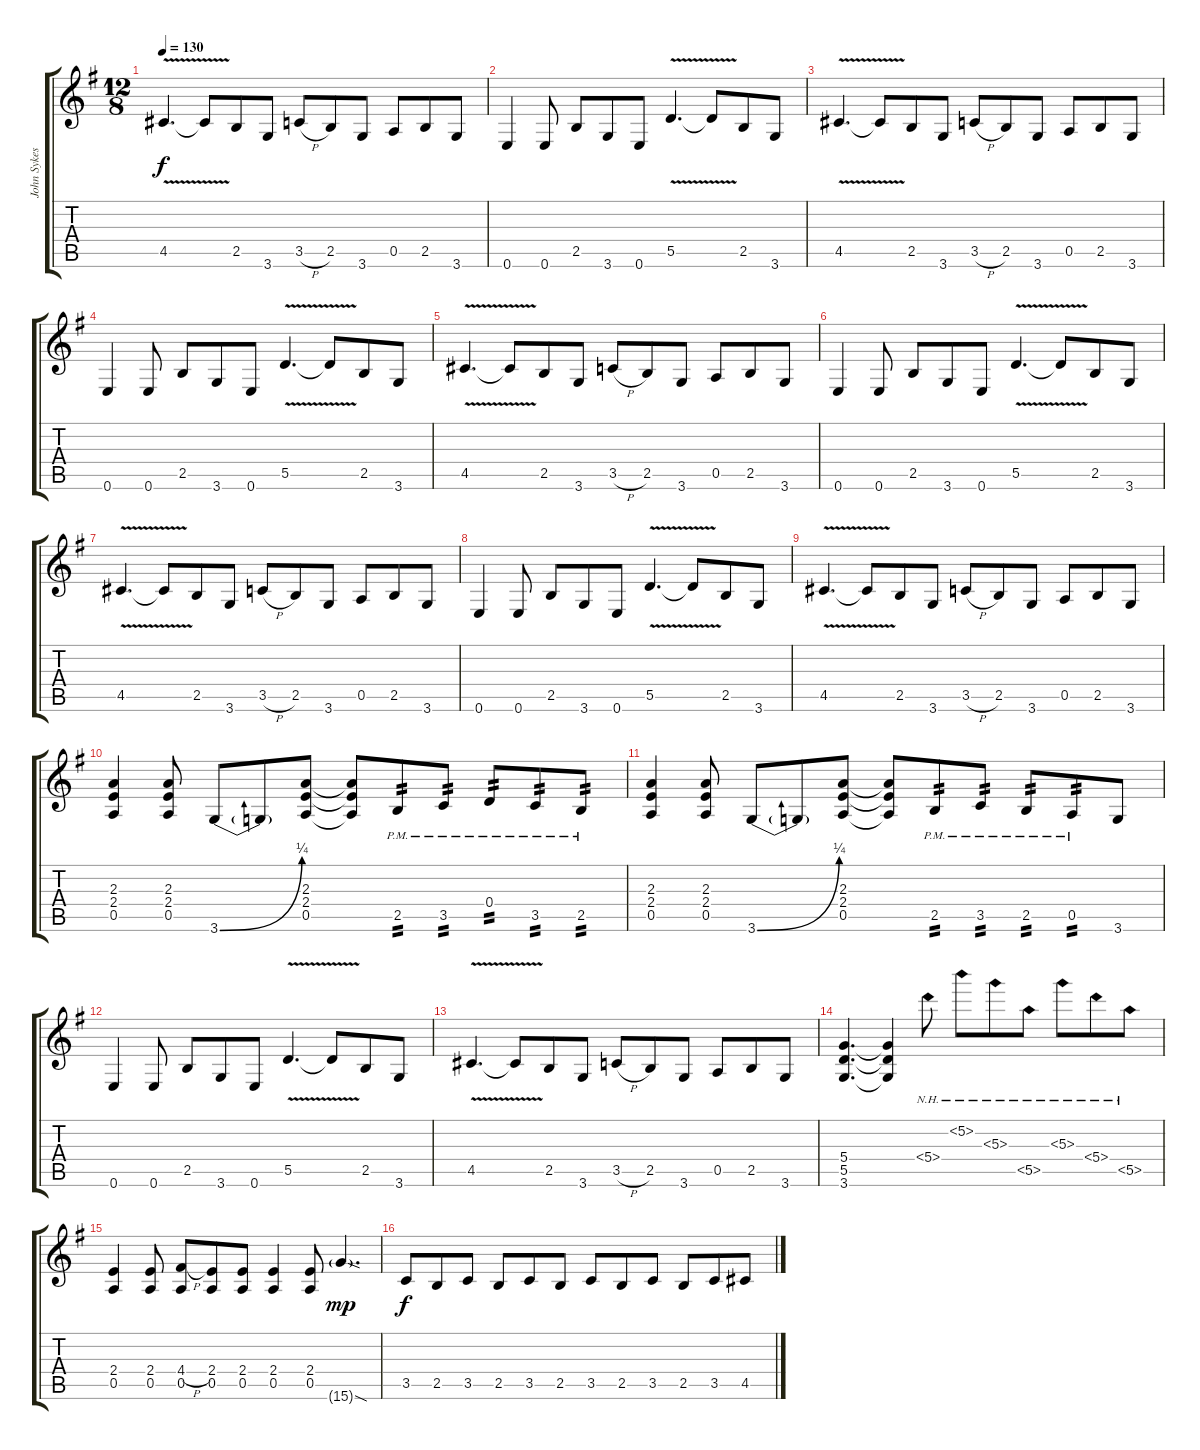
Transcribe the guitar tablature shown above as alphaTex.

\track ("John Sykes" "John Sykes") {instrument distortionguitar}
\staff {score tabs}
\tuning (E4 B3 G3 D3 A2 E2) {hide}
\ts (12 8)
\tempo 130
\clef g2
\ks g
4.5{v}.4{d dy f} 4.5{t}.8 2.5.8 3.6.8 3.5{h}.8 2.5.8 3.6.8 0.5.8 2.5.8 3.6.8 |
0.6.4 0.6.8 2.5.8 3.6.8 0.6.8 5.5{v}.4{d} 5.5{t}.8 2.5.8 3.6.8 |
4.5{v}.4{d} 4.5{t}.8 2.5.8 3.6.8 3.5{h}.8 2.5.8 3.6.8 0.5.8 2.5.8 3.6.8 |
0.6.4 0.6.8 2.5.8 3.6.8 0.6.8 5.5{v}.4{d} 5.5{t}.8 2.5.8 3.6.8 |
4.5{v}.4{d} 4.5{t}.8 2.5.8 3.6.8 3.5{h}.8 2.5.8 3.6.8 0.5.8 2.5.8 3.6.8 |
0.6.4 0.6.8 2.5.8 3.6.8 0.6.8 5.5{v}.4{d} 5.5{t}.8 2.5.8 3.6.8 |
4.5{v}.4{d} 4.5{t}.8 2.5.8 3.6.8 3.5{h}.8 2.5.8 3.6.8 0.5.8 2.5.8 3.6.8 |
0.6.4 0.6.8 2.5.8 3.6.8 0.6.8 5.5{v}.4{d} 5.5{t}.8 2.5.8 3.6.8 |
4.5{v}.4{d} 4.5{t}.8 2.5.8 3.6.8 3.5{h}.8 2.5.8 3.6.8 0.5.8 2.5.8 3.6.8 |
(2.3 2.4 0.5).4 (2.3 2.4 0.5).8 3.6{be (bend 0 0 60 1)}.8 3.6{t}.8 (2.3 2.4 0.5).8 (2.3{t} 2.4{t} 0.5{t}).8 2.5{pm}.8{tp 2} 3.5{pm}.8{tp 2} 0.4{pm}.8{tp 2} 3.5{pm}.8{tp 2} 2.5{pm}.8{tp 2} |
(2.3 2.4 0.5).4 (2.3 2.4 0.5).8 3.6{be (bend 0 0 60 1)}.8 3.6{t}.8 (2.3 2.4 0.5).8 (2.3{t} 2.4{t} 0.5{t}).8 2.5{pm}.8{tp 2} 3.5{pm}.8{tp 2} 2.5{pm}.8{tp 2} 0.5{pm}.8{tp 2} 3.6.8 |
0.6.4 0.6.8 2.5.8 3.6.8 0.6.8 5.5{v}.4{d} 5.5{t}.8 2.5.8 3.6.8 |
4.5{v}.4{d} 4.5{t}.8 2.5.8 3.6.8 3.5{h}.8 2.5.8 3.6.8 0.5.8 2.5.8 3.6.8 |
(5.4 5.5 3.6).4{d} (5.4{t} 5.5{t} 3.6{t}).4 5.4{nh}.8 5.2{nh}.8 5.3{nh}.8 5.5{nh}.8 5.3{nh}.8 5.4{nh}.8 5.5{nh}.8 |
(2.4 0.5).4 (2.4 0.5).8 (4.4{h} 0.5).8 (2.4 0.5).8 (2.4 0.5).8 (2.4 0.5).4 (2.4 0.5).8 15.6{sod g}.4{d dy mp} |
3.5.8{dy f} 2.5.8 3.5.8 2.5.8 3.5.8 2.5.8 3.5.8 2.5.8 3.5.8 2.5.8 3.5.8 4.5.8
